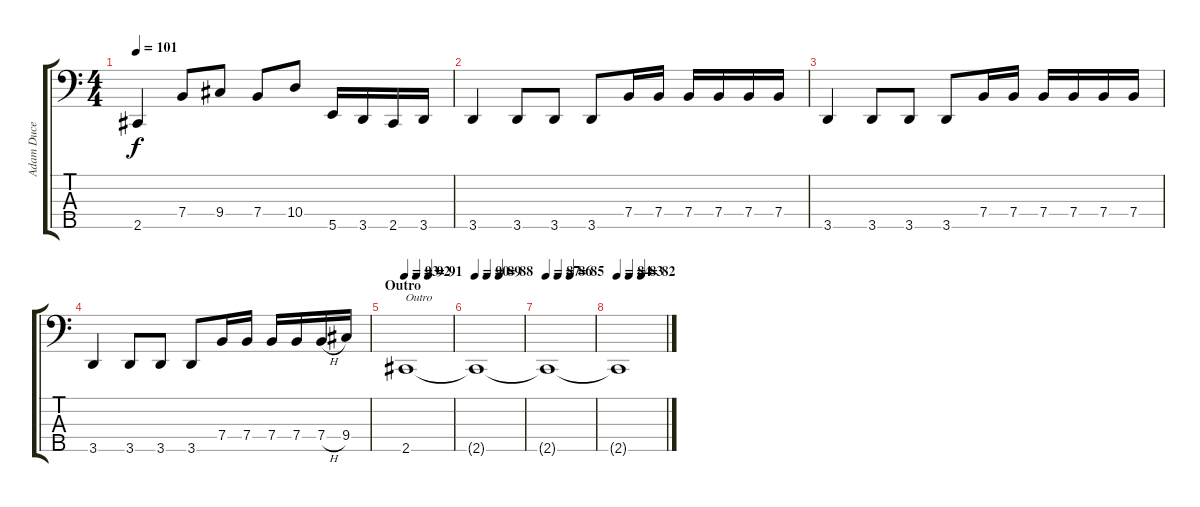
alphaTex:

\track ("Adam Duce" "Adam Duce") {instrument electricbasspick}
\staff {score tabs}
\tuning (G2 D2 A1 E1 B0) {hide}
\ts (4 4)
\tempo 101
\clef f4
\ks c
2.5.4{dy f} 7.4.8 9.4.8 7.4.8 10.4.8 5.5.16 3.5.16 2.5.16 3.5.16 |
3.5.4 3.5.8 3.5.8 3.5.8 7.4.16 7.4.16 7.4.16 7.4.16 7.4.16 7.4.16 |
3.5.4 3.5.8 3.5.8 3.5.8 7.4.16 7.4.16 7.4.16 7.4.16 7.4.16 7.4.16 |
3.5.4 3.5.8 3.5.8 3.5.8 7.4.16 7.4.16 7.4.16 7.4.16 7.4{h}.16 9.4.16 |
\section ("" "Outro")
\tempo 93
\tempo (92 0.25)
\tempo (91 0.5)
2.5.1{txt "Outro"} |
\tempo 90
\tempo (89 0.25)
\tempo (88 0.5)
2.5{t}.1 |
\tempo 87
\tempo (86 0.25)
\tempo (85 0.5)
2.5{t}.1 |
\tempo 84
\tempo (83 0.25)
\tempo (82 0.5)
2.5{t}.1
